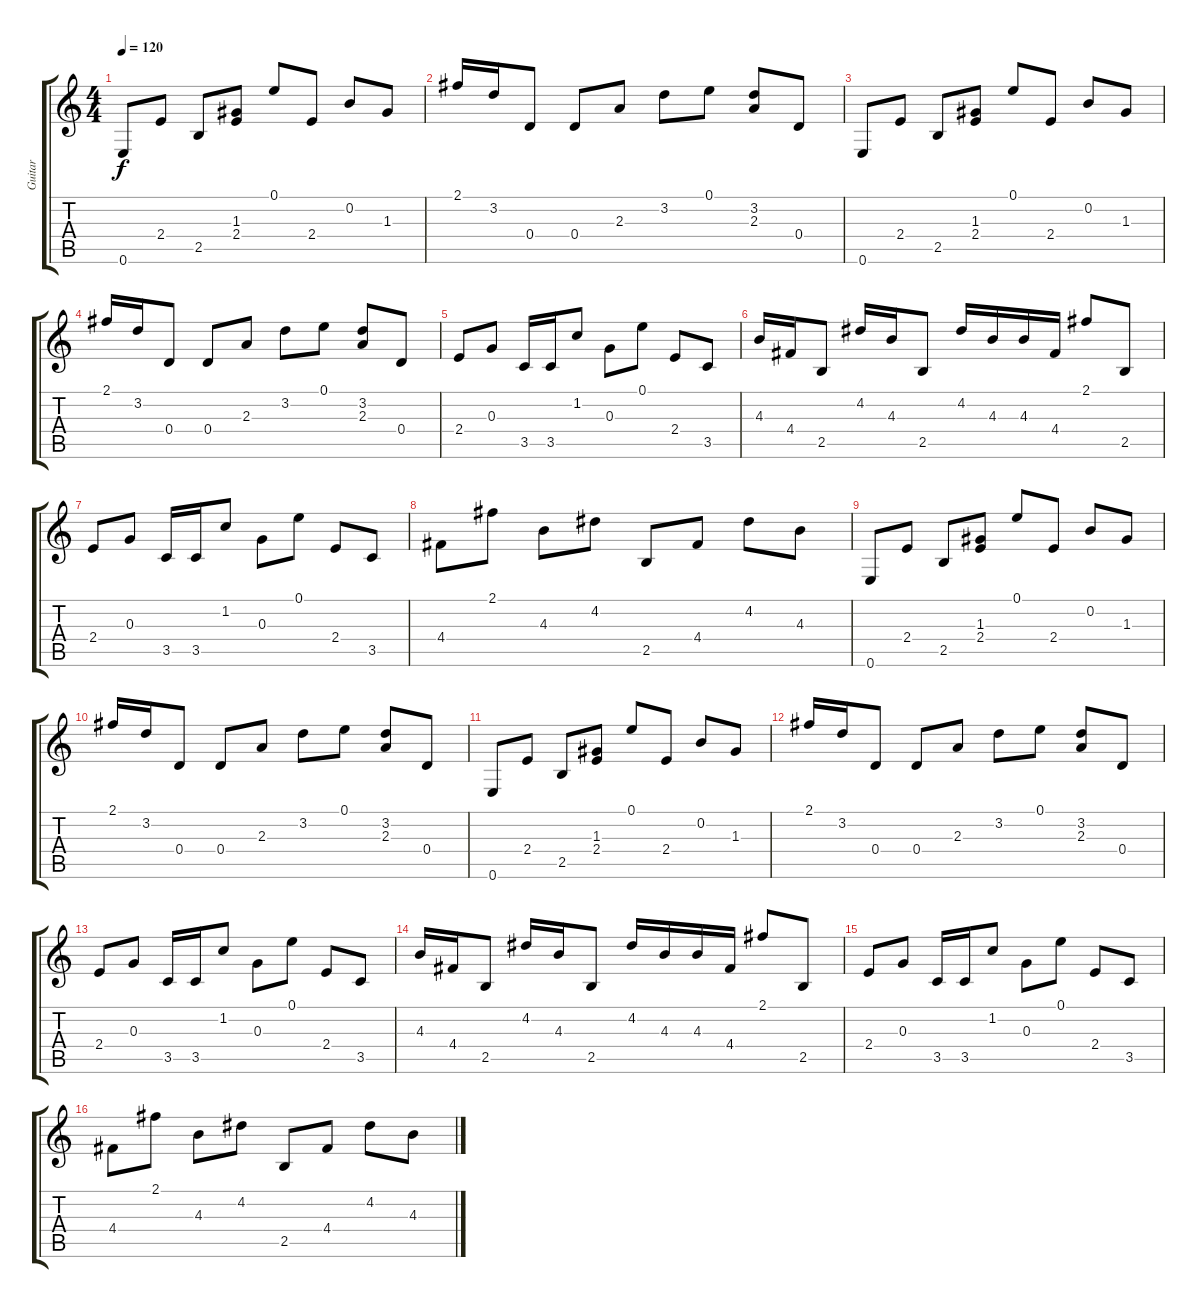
\track ("Guitar" "Guitar") {instrument distortionguitar}
\staff {score tabs}
\tuning (E4 B3 G3 D3 A2 E2) {hide}
\ts (4 4)
\tempo 120
\clef g2
\ks c
0.6.8{dy f} 2.4.8 2.5.8 (1.3 2.4).8 0.1.8 2.4.8 0.2.8 1.3.8 |
2.1.16 3.2.16 0.4.8 0.4.8 2.3.8 3.2.8 0.1.8 (3.2 2.3).8 0.4.8 |
0.6.8 2.4.8 2.5.8 (1.3 2.4).8 0.1.8 2.4.8 0.2.8 1.3.8 |
2.1.16 3.2.16 0.4.8 0.4.8 2.3.8 3.2.8 0.1.8 (3.2 2.3).8 0.4.8 |
2.4.8 0.3.8 3.5.16 3.5.16 1.2.8 0.3.8 0.1.8 2.4.8 3.5.8 |
4.3.16 4.4.16 2.5.8 4.2.16 4.3.16 2.5.8 4.2.16 4.3.16 4.3.16 4.4.16 2.1.8 2.5.8 |
2.4.8 0.3.8 3.5.16 3.5.16 1.2.8 0.3.8 0.1.8 2.4.8 3.5.8 |
4.4.8 2.1.8 4.3.8 4.2.8 2.5.8 4.4.8 4.2.8 4.3.8 |
0.6.8 2.4.8 2.5.8 (1.3 2.4).8 0.1.8 2.4.8 0.2.8 1.3.8 |
2.1.16 3.2.16 0.4.8 0.4.8 2.3.8 3.2.8 0.1.8 (3.2 2.3).8 0.4.8 |
0.6.8 2.4.8 2.5.8 (1.3 2.4).8 0.1.8 2.4.8 0.2.8 1.3.8 |
2.1.16 3.2.16 0.4.8 0.4.8 2.3.8 3.2.8 0.1.8 (3.2 2.3).8 0.4.8 |
2.4.8 0.3.8 3.5.16 3.5.16 1.2.8 0.3.8 0.1.8 2.4.8 3.5.8 |
4.3.16 4.4.16 2.5.8 4.2.16 4.3.16 2.5.8 4.2.16 4.3.16 4.3.16 4.4.16 2.1.8 2.5.8 |
2.4.8 0.3.8 3.5.16 3.5.16 1.2.8 0.3.8 0.1.8 2.4.8 3.5.8 |
4.4.8 2.1.8 4.3.8 4.2.8 2.5.8 4.4.8 4.2.8 4.3.8
